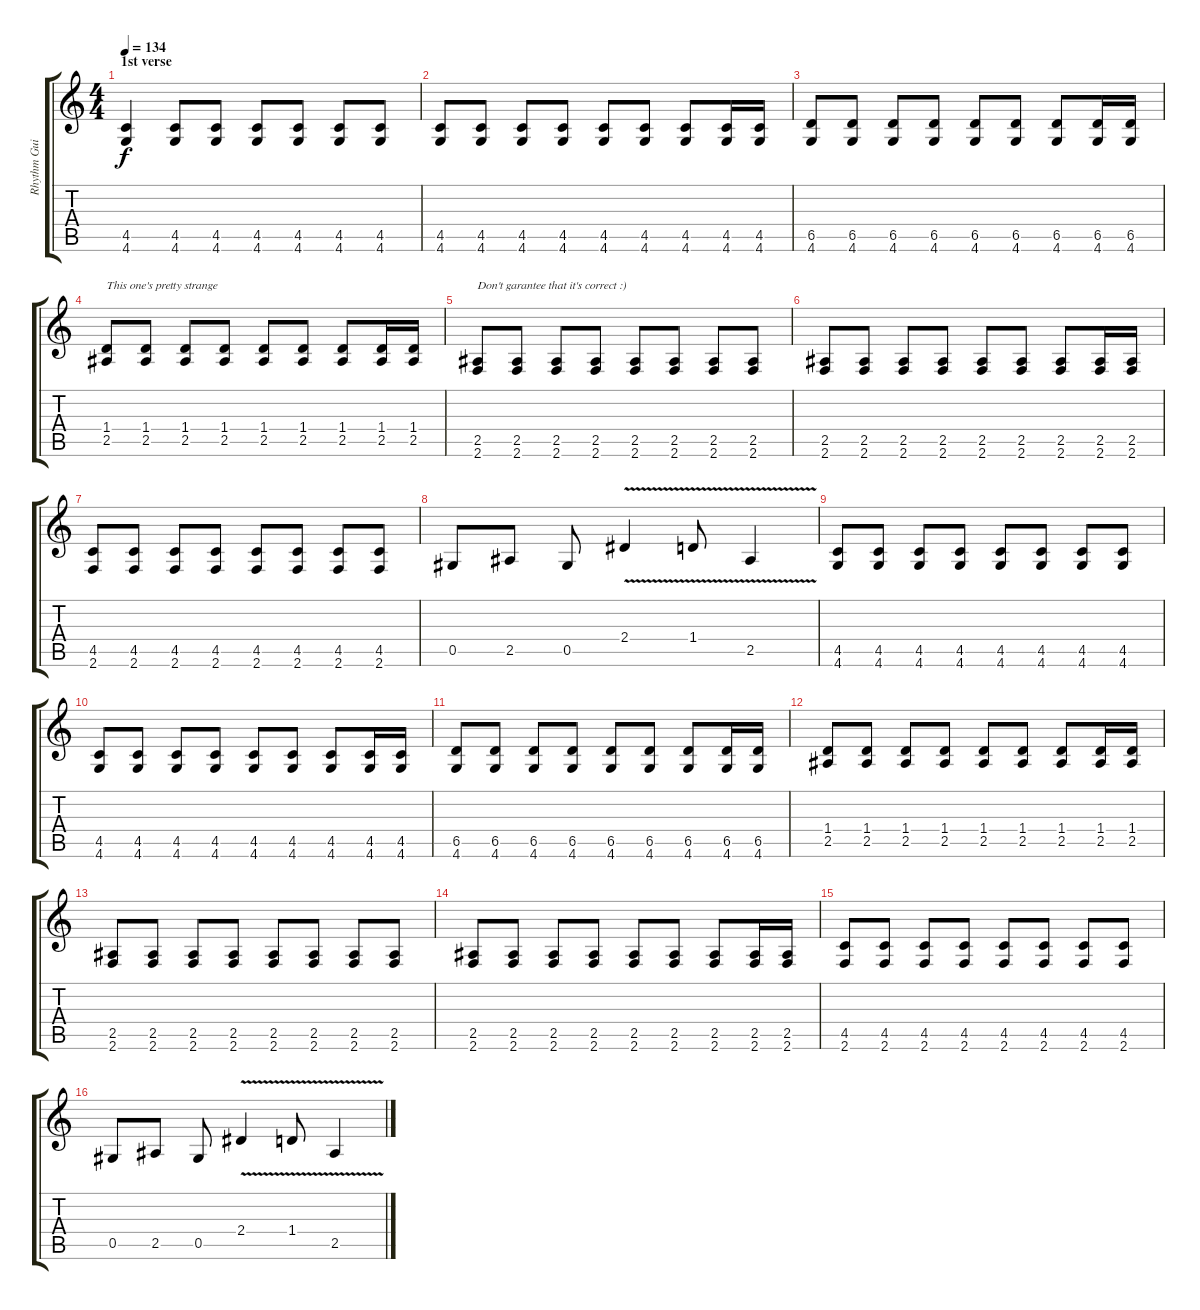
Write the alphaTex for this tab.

\track ("Rhythm Guitar" "Rhythm Gui") {instrument distortionguitar}
\staff {score tabs}
\tuning (Eb4 Bb3 Gb3 Db3 Ab2 Eb2) {hide}
\ts (4 4)
\section ("" "1st verse")
\tempo 134
\clef g2
\ks c
(4.5 4.6).4{dy f} (4.5 4.6).8 (4.5 4.6).8 (4.5 4.6).8 (4.5 4.6).8 (4.5 4.6).8 (4.5 4.6).8 |
(4.5 4.6).8 (4.5 4.6).8 (4.5 4.6).8 (4.5 4.6).8 (4.5 4.6).8 (4.5 4.6).8 (4.5 4.6).8 (4.5 4.6).16 (4.5 4.6).16 |
(6.5 4.6).8 (6.5 4.6).8 (6.5 4.6).8 (6.5 4.6).8 (6.5 4.6).8 (6.5 4.6).8 (6.5 4.6).8 (6.5 4.6).16 (6.5 4.6).16 |
(1.4 2.5).8{txt "This one's pretty strange"} (1.4 2.5).8 (1.4 2.5).8 (1.4 2.5).8 (1.4 2.5).8 (1.4 2.5).8 (1.4 2.5).8 (1.4 2.5).16 (1.4 2.5).16 |
(2.5 2.6).8{txt "Don't garantee that it's correct :)"} (2.5 2.6).8 (2.5 2.6).8 (2.5 2.6).8 (2.5 2.6).8 (2.5 2.6).8 (2.5 2.6).8 (2.5 2.6).8 |
(2.5 2.6).8 (2.5 2.6).8 (2.5 2.6).8 (2.5 2.6).8 (2.5 2.6).8 (2.5 2.6).8 (2.5 2.6).8 (2.5 2.6).16 (2.5 2.6).16 |
(4.5 2.6).8 (4.5 2.6).8 (4.5 2.6).8 (4.5 2.6).8 (4.5 2.6).8 (4.5 2.6).8 (4.5 2.6).8 (4.5 2.6).8 |
0.5.8 2.5.8 0.5.8 2.4{v}.4 1.4{v}.8 2.5{v}.4 |
\section ("" "")
(4.5 4.6).8 (4.5 4.6).8 (4.5 4.6).8 (4.5 4.6).8 (4.5 4.6).8 (4.5 4.6).8 (4.5 4.6).8 (4.5 4.6).8 |
(4.5 4.6).8 (4.5 4.6).8 (4.5 4.6).8 (4.5 4.6).8 (4.5 4.6).8 (4.5 4.6).8 (4.5 4.6).8 (4.5 4.6).16 (4.5 4.6).16 |
(6.5 4.6).8 (6.5 4.6).8 (6.5 4.6).8 (6.5 4.6).8 (6.5 4.6).8 (6.5 4.6).8 (6.5 4.6).8 (6.5 4.6).16 (6.5 4.6).16 |
(1.4 2.5).8 (1.4 2.5).8 (1.4 2.5).8 (1.4 2.5).8 (1.4 2.5).8 (1.4 2.5).8 (1.4 2.5).8 (1.4 2.5).16 (1.4 2.5).16 |
(2.5 2.6).8 (2.5 2.6).8 (2.5 2.6).8 (2.5 2.6).8 (2.5 2.6).8 (2.5 2.6).8 (2.5 2.6).8 (2.5 2.6).8 |
(2.5 2.6).8 (2.5 2.6).8 (2.5 2.6).8 (2.5 2.6).8 (2.5 2.6).8 (2.5 2.6).8 (2.5 2.6).8 (2.5 2.6).16 (2.5 2.6).16 |
(4.5 2.6).8 (4.5 2.6).8 (4.5 2.6).8 (4.5 2.6).8 (4.5 2.6).8 (4.5 2.6).8 (4.5 2.6).8 (4.5 2.6).8 |
0.5.8 2.5.8 0.5.8 2.4{v}.4 1.4{v}.8 2.5{v}.4
